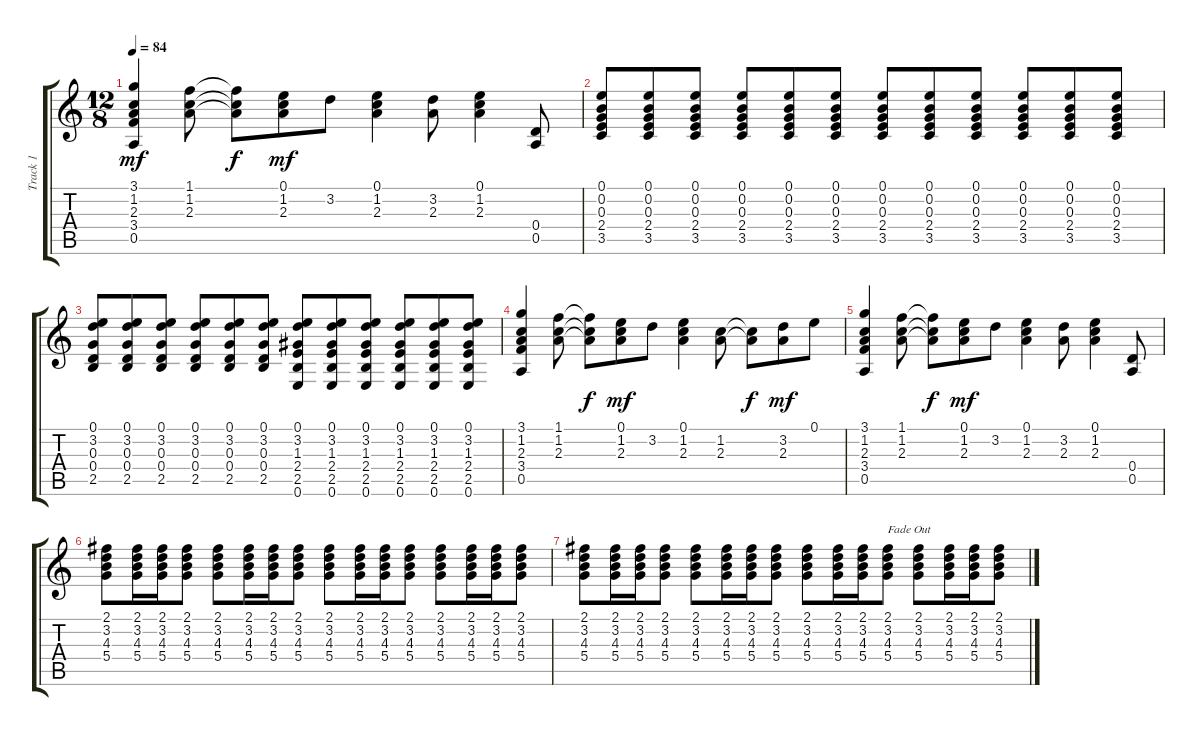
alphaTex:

\track ("Track 1" "Track 1") {instrument electricguitarclean}
\staff {score tabs}
\tuning (E4 B3 G3 D3 A2 E2) {hide}
\ts (12 8)
\tempo 84
\clef g2
\ks c
(3.1 1.2 2.3 3.4 0.5).4{dy mf} (1.1 1.2 2.3).8 (1.1{t} 1.2{t} 2.3{t}).8{dy f} (0.1 1.2 2.3).8{dy mf} 3.2.8 (0.1 1.2 2.3).4 (3.2 2.3).8 (0.1 1.2 2.3).4 (0.4 0.5).8 |
(0.1 0.2 0.3 2.4 3.5).8 (0.1 0.2 0.3 2.4 3.5).8 (0.1 0.2 0.3 2.4 3.5).8 (0.1 0.2 0.3 2.4 3.5).8 (0.1 0.2 0.3 2.4 3.5).8 (0.1 0.2 0.3 2.4 3.5).8 (0.1 0.2 0.3 2.4 3.5).8 (0.1 0.2 0.3 2.4 3.5).8 (0.1 0.2 0.3 2.4 3.5).8 (0.1 0.2 0.3 2.4 3.5).8 (0.1 0.2 0.3 2.4 3.5).8 (0.1 0.2 0.3 2.4 3.5).8 |
(0.1 3.2 0.3 0.4 2.5).8 (0.1 3.2 0.3 0.4 2.5).8 (0.1 3.2 0.3 0.4 2.5).8 (0.1 3.2 0.3 0.4 2.5).8 (0.1 3.2 0.3 0.4 2.5).8 (0.1 3.2 0.3 0.4 2.5).8 (0.1 3.2 1.3 2.4 2.5 0.6).8 (0.1 3.2 1.3 2.4 2.5 0.6).8 (0.1 3.2 1.3 2.4 2.5 0.6).8 (0.1 3.2 1.3 2.4 2.5 0.6).8 (0.1 3.2 1.3 2.4 2.5 0.6).8 (0.1 3.2 1.3 2.4 2.5 0.6).8 |
(3.1 1.2 2.3 3.4 0.5).4 (1.1 1.2 2.3).8 (1.1{t} 1.2{t} 2.3{t}).8{dy f} (0.1 1.2 2.3).8{dy mf} 3.2.8 (0.1 1.2 2.3).4 (1.2 2.3).8 (1.2{t} 2.3{t}).8{dy f} (3.2 2.3).8{dy mf} 0.1.8 |
(3.1 1.2 2.3 3.4 0.5).4 (1.1 1.2 2.3).8 (1.1{t} 1.2{t} 2.3{t}).8{dy f} (0.1 1.2 2.3).8{dy mf} 3.2.8 (0.1 1.2 2.3).4 (3.2 2.3).8 (0.1 1.2 2.3).4 (0.4 0.5).8 |
(2.1 3.2 4.3 5.4).8 (2.1 3.2 4.3 5.4).16 (2.1 3.2 4.3 5.4).16 (2.1 3.2 4.3 5.4).8 (2.1 3.2 4.3 5.4).8 (2.1 3.2 4.3 5.4).16 (2.1 3.2 4.3 5.4).16 (2.1 3.2 4.3 5.4).8 (2.1 3.2 4.3 5.4).8 (2.1 3.2 4.3 5.4).16 (2.1 3.2 4.3 5.4).16 (2.1 3.2 4.3 5.4).8 (2.1 3.2 4.3 5.4).8 (2.1 3.2 4.3 5.4).16 (2.1 3.2 4.3 5.4).16 (2.1 3.2 4.3 5.4).8 |
(2.1 3.2 4.3 5.4).8 (2.1 3.2 4.3 5.4).16 (2.1 3.2 4.3 5.4).16 (2.1 3.2 4.3 5.4).8 (2.1 3.2 4.3 5.4).8 (2.1 3.2 4.3 5.4).16 (2.1 3.2 4.3 5.4).16 (2.1 3.2 4.3 5.4).8 (2.1 3.2 4.3 5.4).8 (2.1 3.2 4.3 5.4).16 (2.1 3.2 4.3 5.4).16 (2.1 3.2 4.3 5.4).8{txt "Fade Out"} (2.1 3.2 4.3 5.4).8 (2.1 3.2 4.3 5.4).16 (2.1 3.2 4.3 5.4).16 (2.1 3.2 4.3 5.4).8
